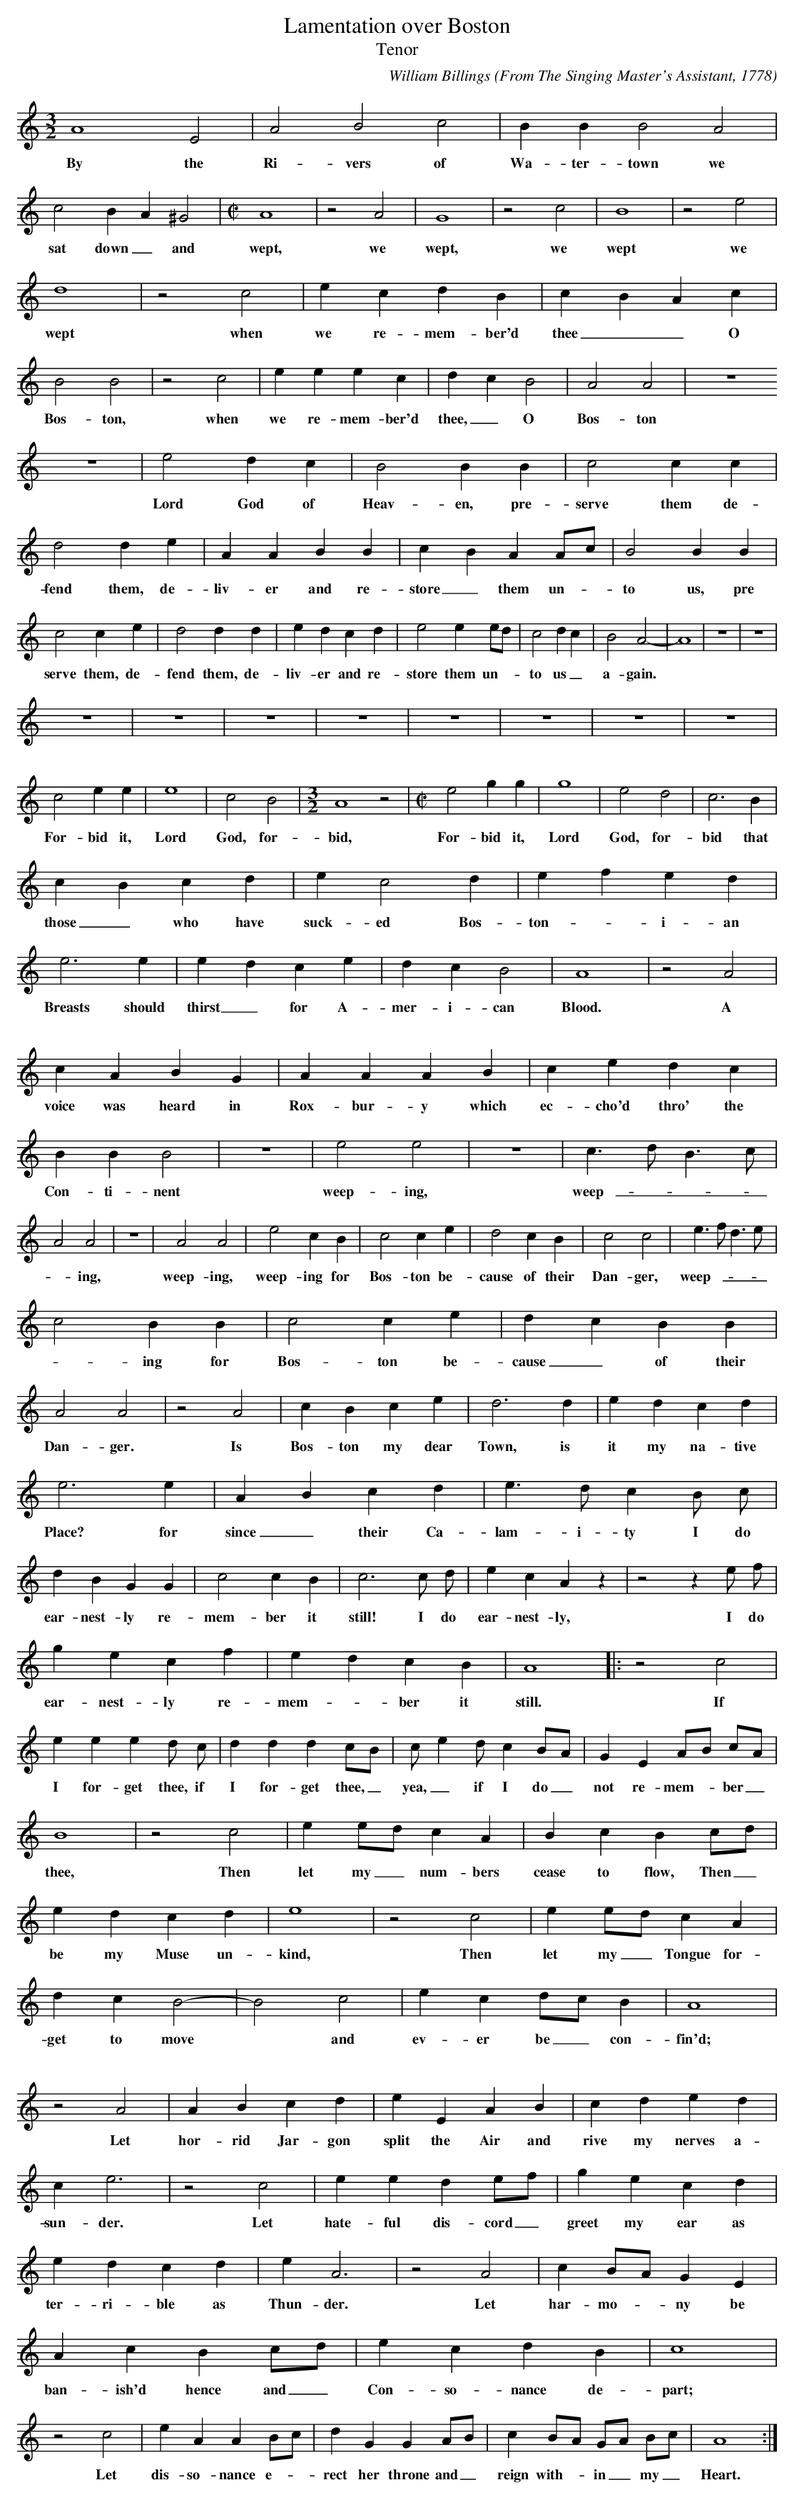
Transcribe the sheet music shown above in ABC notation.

X:1
T:Lamentation over Boston
T: Tenor
C: William Billings
O: From The Singing Master's Assistant, 1778
L:1/4
M:3/2
K:A min -8va
A4 E2 | A2 B2 c2 | B B B2 A2 | c2 BA ^G2 | [M: C|] [L:1/4] A4 | z2 A2 | G4 | z2 c2 | B4 | z2 e2 |
w:By the Ri- vers of Wa- ter- town we sat down _ and wept, we wept, we wept we
d4 | z2 c2 | e c d B | cBA c | B2 B2 | z2 c2 | e e e c | dc B2 | A2 A2 | z4
w:wept when we re- mem- ber'd thee _ _ O Bos- ton, when we re- mem- ber'd thee,_  O Bos- ton
z4 | e2 d c | B2 B B | c2 c c | d2 d e | A A B B | cB A A/c/ | B2 B B  |
w: Lord God of Heav- en, pre- serve them de- fend them, de- liv- er and re- store _ them un- * to us, pre
  c2    c     e | d2   d     d | e    d  c  d | e2     e    e/d/ | c2 dc | B2 A2-|A4 | z4 | z4 |
w:serve them, de- fend them, de- liv- er and re- store them un- * to us _ a- gain. *
z4 | z4 | z4 | z4 | z4 | z4 | z4 | z4 |
c2 e e | e4 | c2 B2 | [M:3/2] A4 z2 |[M:C|][L:1/4] e2 g g | g4 | e2 d2 | c3 B |
w:For- bid it, Lord God, for- bid, For- bid it, Lord God, for- bid that
cB c d | e c2 d | ef e d | e3 e | ed c e | d c B2 | A4 | z2 A2 |
w: those _ who have suck- ed Bos- ton- * i- an Breasts should thirst _ for A- mer- i- can Blood. A
c A B G | A A A B | c e d c | B B B2 | z4 | e2 e2 | z4 | c > d B >c |
w:voice was heard in Rox- bur- y which ec- cho'd thro' the Con- ti- nent weep- ing, weep- * _ _
A2 A2 | z4 | A2 A2 | e2 c B | c2 c e | d2 c B | c2 c2 | e > f d > e |
w:_ ing, weep- ing, weep- ing for Bos- ton be- cause of their Dan- ger, weep- * _ _
c2 B B | c2 c e | dc B B | A2 A2 | z2 A2 | c B c e | d3 d | e d c d |
w:_ ing for Bos- ton be- cause _ of their Dan- ger. Is Bos- ton my dear Town, is it my na- tive
e3 e | AB c d | e > d c B/ c/ | d B G G | c2 c B | c3 c/ d/ | e c A z | z2 z e/ f/ |
w:Place? for since _ their Ca- lam- i- ty I do ear- nest- ly re- mem- ber it still! I do ear- nest- ly, I do
g e c f | ed c B | A4 |: z2 c2 | e e e d/ c/ | d d d c/B/ | c/e d/ c B/A/ | G E A/B/ c/A/ |
w:ear- nest- ly re- mem- * ber it still.  If I for- get thee,  if I for- get thee, _ yea, _ if I do _ not re- mem- * ber _
B4 | z2 c2 | e e/d/ c A | B c B c/d/ | e d c d | e4 | z2 c2 | e e/d/ c A |
w:thee, Then let my _ num- bers cease to flow, Then _ be my Muse un- kind, Then let my _ Tongue for-
d c B2-|B2 c2 | e c d/c/ B | A4 | z2 A2 | A B c d | e E  A B | c d e d |
w:get to move * and ev- er be _ con- fin'd; Let hor- rid Jar- gon split the Air and rive my nerves a-
c e3 | z2 c2 | e e d e/f/ | g e c d | e d c d | e A3 | z2 A2  | c B/A/ G E |
w:sun- der. Let hate- ful dis- cord _ greet my ear as ter- ri- ble as Thun- der. Let har- mo- * ny be
A c B c/d/ | e c d B | c4 | z2 c2 | e A A B/c/ | d G G A/B/ | c B/A/ G/A/ B/c/ | A4 :|
w: ban- ish'd hence and _ Con- so- nance de- part; Let dis- so- nance e- * rect her throne and _ reign with- * in _ my _ Heart.
